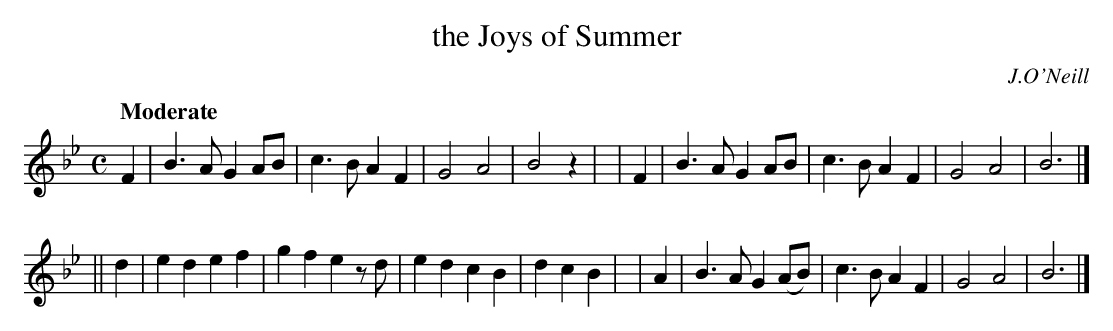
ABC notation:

X:1
T: the Joys of Summer
O: J.O'Neill
Q: "Moderate"
M: C
L: 1/8
K: Bb
   F2 | B3A G2AB | c3B A2F2 | G4 A4 | B4 z2 |\
|  F2 | B3A G2AB | c3B A2F2 | G4 A4 | B6 |]
|| d2 | e2d2 e2f2 | g2f2 e2zd | e2d2 c2B2 | d2c2 B2 |\
|  A2 | B3A G2(AB) | c3B A2F2 | G4 A4 | B6 |]
